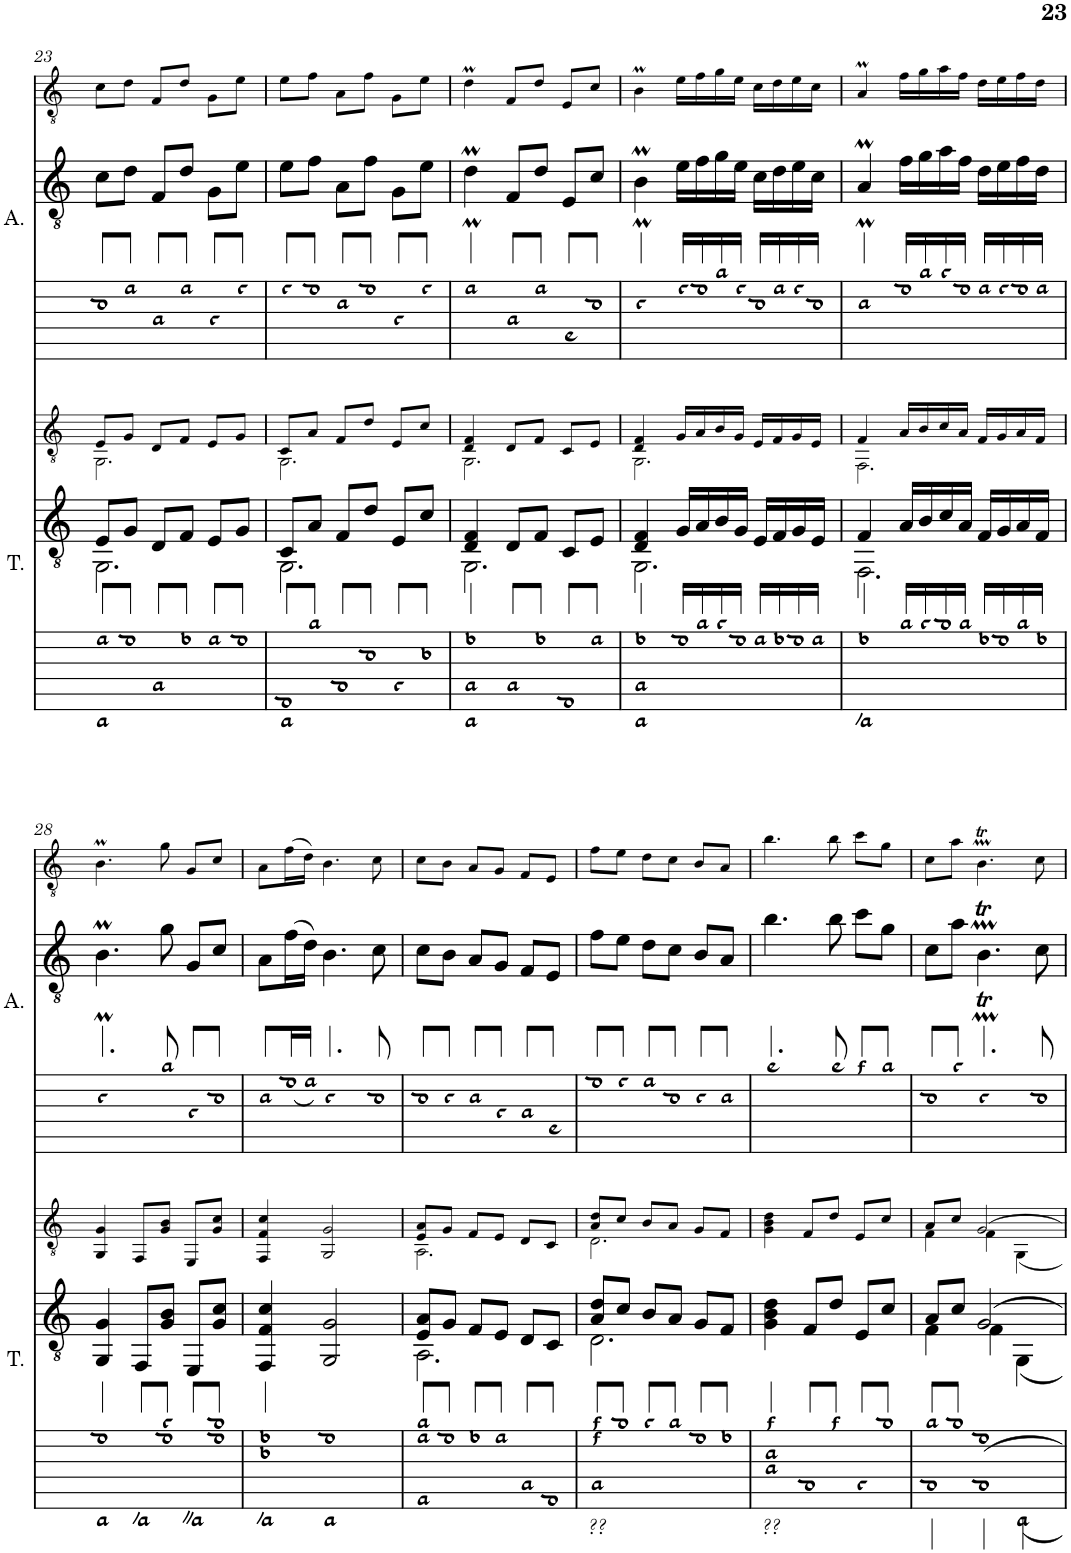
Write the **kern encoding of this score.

**kern	**kern	**kern	**kern	**kern	**kern
*part2	*part2	*part2	*part1	*part1	*part1
*staff6	*staff5	*staff4	*staff3	*staff2	*staff1
*I"Theorbo	*	*	*I"Archlute	*	*
*I'T.	*	*	*I'A.	*	*
!!LO:PB:g=z
*	*clefGv2	*clefGv2	*	*clefGv2	*clefGv2
*k[]	*k[]	*k[]	*k[]	*k[]	*k[]
*M3/4	*M3/4	*M3/4	*M3/4	*M3/4	*M3/4
=23	=23	=23	=23	=23	=23
*^	*^	*^	*	*	*
2.GG	8E/L	8E/L	2.GG\	8E/L	2.GG\	8c/L	8c\L	8c\L
.	8G/J	8G/J	.	8G/J	.	8d/J	8d\J	8d\J
.	8D/L	8D/L	.	8D/L	.	8F/L	8F/L	8F/L
.	8F/J	8F/J	.	8F/J	.	8d/J	8d/J	8d/J
.	8E/L	8E/L	.	8E/L	.	8G/L	8G\L	8G\L
.	8G/J	8G/J	.	8G/J	.	8e/J	8e\J	8e\J
=24	=24	=24	=24	=24	=24	=24	=24	=24
2.GG	8C/L	8C/L	2.GG\	8C/L	2.GG\	8e/L	8e\L	8e\L
.	8A/J	8A/J	.	8A/J	.	8f/J	8f\J	8f\J
.	8F/L	8F/L	.	8F/L	.	8A/L	8A\L	8A\L
.	8d/J	8d/J	.	8d/J	.	8f/J	8f\J	8f\J
.	8E/L	8E/L	.	8E/L	.	8G/L	8G\L	8G\L
.	8c/J	8c/J	.	8c/J	.	8e/J	8e\J	8e\J
=25	=25	=25	=25	=25	=25	=25	=25	=25
2.GG	4D/ 4F/	4D/ 4F/	2.GG\	4D/ 4F/	2.GG\	4dM/	4dM\	4dM\
.	8D/L	8D/L	.	8D/L	.	8F/L	8F/L	8F/L
.	8F/J	8F/J	.	8F/J	.	8d/J	8d/J	8d/J
.	8C/L	8C/L	.	8C/L	.	8E/L	8E/L	8E/L
.	8E/J	8E/J	.	8E/J	.	8c/J	8c/J	8c/J
=26	=26	=26	=26	=26	=26	=26	=26	=26
2.GG	4D/ 4F/	4D/ 4F/	2.GG\	4D/ 4F/	2.GG\	4Bm/	4Bm\	4Bm\
.	16G/LL	16G/LL	.	16G/LL	.	16e/LL	16e\LL	16e\LL
.	16A/	16A/	.	16A/	.	16f/	16f\	16f\
.	16B/	16B/	.	16B/	.	16g/	16g\	16g\
.	16G/JJ	16G/JJ	.	16G/JJ	.	16e/JJ	16e\JJ	16e\JJ
.	16E/LL	16E/LL	.	16E/LL	.	16c/LL	16c\LL	16c\LL
.	16F/	16F/	.	16F/	.	16d/	16d\	16d\
.	16G/	16G/	.	16G/	.	16e/	16e\	16e\
.	16E/JJ	16E/JJ	.	16E/JJ	.	16c/JJ	16c\JJ	16c\JJ
=27	=27	=27	=27	=27	=27	=27	=27	=27
2.FF	4F/	4F/	2.FF\	4F/	2.FF\	4AM/	4AM/	4AM/
.	16A/LL	16A/LL	.	16A/LL	.	16f/LL	16f\LL	16f\LL
.	16B/	16B/	.	16B/	.	16g/	16g\	16g\
.	16c/	16c/	.	16c/	.	16a/	16a\	16a\
.	16A/JJ	16A/JJ	.	16A/JJ	.	16f/JJ	16f\JJ	16f\JJ
.	16F/LL	16F/LL	.	16F/LL	.	16d/LL	16d\LL	16d\LL
.	16G/	16G/	.	16G/	.	16e/	16e\	16e\
.	16A/	16A/	.	16A/	.	16f/	16f\	16f\
.	16F/JJ	16F/JJ	.	16F/JJ	.	16d/JJ	16d\JJ	16d\JJ
*v	*v	*	*	*	*	*	*	*
*	*v	*v	*	*	*	*	*
*	*	*v	*v	*	*	*
!!LO:LB:g=z
=28	=28	=28	=28	=28	=28
4GG/ 4G/	4GG/ 4G/	4GG/ 4G/	4.Bm/	4.Bm\	4.Bm\
8FF/L	8FF/L	8FF/L	.	.	.
8G/ 8B/J	8G/ 8B/J	8G/ 8B/J	8g/	8g\	8g\
8EE/L	8EE/L	8EE/L	8G/L	8G/L	8G/L
8G/ 8c/J	8G/ 8c/J	8G/ 8c/J	8c/J	8c/J	8c/J
=29	=29	=29	=29	=29	=29
4FF/ 4c/ 4F/	4FF/ 4F/ 4c/	4FF/ 4F/ 4c/	8A/L	8A\L	8A\L
.	.	.	16f/L	16f\L	(16f\L
.	.	.	16d/JJ	16d\JJ	16d\JJ)
2GG 2G	2GG/ 2G/	2GG/ 2G/	4.B/	4.B\	4.B\
.	.	.	8c/	8c\	8c\
=30	=30	=30	=30	=30	=30
*^	*^	*^	*	*	*
2.AA	8E/ 8A/L	8E/ 8A/L	2.AA\	8E/ 8A/L	2.AA\	8c/L	8c\L	8c\L
.	8G/J	8G/J	.	8G/J	.	8B/J	8B\J	8B\J
.	8F/L	8F/L	.	8F/L	.	8A/L	8A/L	8A/L
.	8E/J	8E/J	.	8E/J	.	8G/J	8G/J	8G/J
.	8D/L	8D/L	.	8D/L	.	8F/L	8F/L	8F/L
.	8C/J	8C/J	.	8C/J	.	8E/J	8E/J	8E/J
=31	=31	=31	=31	=31	=31	=31	=31	=31
!LO:TX:b:i:t=??	!	!	!	!	!	!	!	!
2.D	8A/ 8d/L	8A/ 8d/L	2.D\	8A/ 8d/L	2.D\	8f/L	8f\L	8f\L
.	8c/J	8c/J	.	8c/J	.	8e/J	8e\J	8e\J
.	8B/L	8B/L	.	8B/L	.	8d/L	8d\L	8d\L
.	8A/J	8A/J	.	8A/J	.	8c/J	8c\J	8c\J
.	8G/L	8G/L	.	8G/L	.	8B/L	8B/L	8B/L
.	8F/J	8F/J	.	8F/J	.	8A/J	8A/J	8A/J
*	*	*v	*v	*	*	*	*	*
*	*	*	*v	*v	*	*	*
=32	=32	=32	=32	=32	=32	=32
!LO:TX:b:i:t=??	!	!	!	!	!	!
*v	*v	*	*	*	*	*
4G/ 4B/ 4d/	4G\ 4B\ 4d\	4G\ 4B\ 4d\	4.b/	4.b\	4.b\
8F/L	8F/L	8F/L	.	.	.
8d/J	8d/J	8d/J	8b/	8b\	8b\
8E/L	8E/L	8E/L	8cc/L	8cc\L	8cc\L
8c/J	8c/J	8c/J	8g/J	8g\J	8g\J
=33	=33	=33	=33	=33	=33
*^	*^	*^	*	*	*
4F\	8A/L	8A/L	4F\	8A/L	4F\	8c/L	8c\L	8c\L
.	8c/J	8c/J	.	8c/J	.	8a/J	8a\J	8a\J
4F\	2G	2G/	4F\	2G/	4F\	4.Bmt/	4.Bmt\	4.Bmt\
4GG\	.	.	4GG\	.	4GG\	.	.	.
.	.	.	.	.	.	8c/	8c\	8c\
*v	*v	*	*	*	*	*	*	*
*	*v	*v	*	*	*	*	*
*	*	*v	*v	*	*	*
=	=	=	=	=	=
*-	*-	*-	*-	*-	*-
